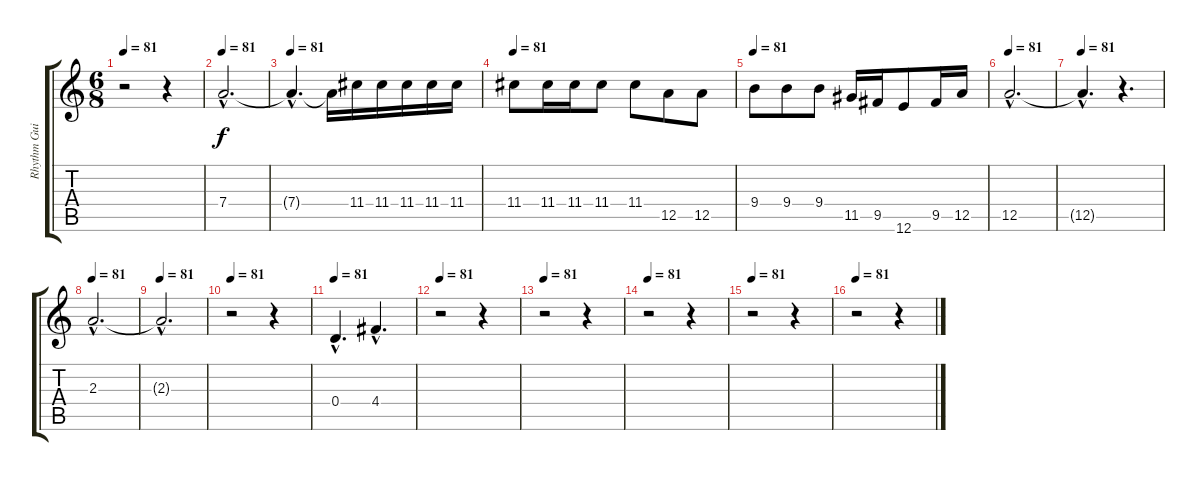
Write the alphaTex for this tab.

\track ("Rhythm Guitar 2" "Rhythm Gui") {instrument distortionguitar}
\staff {score tabs}
\tuning (E4 B3 G3 D3 A2 E2) {hide}
\ts (6 8)
\tempo 81
\clef g2
\ks c
r.2{dy f} r.4 |
\tempo 81
7.4{hac}.2{d} |
\tempo 81
7.4{hac t}.4{d} 7.4{t}.16 11.4.16 11.4.16 11.4.16 11.4.16 11.4.16 |
\tempo 81
11.4.8 11.4.16 11.4.16 11.4.8 11.4.8 12.5.8 12.5.8 |
\tempo 81
9.4.8 9.4.8 9.4.8 11.5.16 9.5.16 12.6.8 9.5.16 12.5.16 |
\tempo 81
12.5{hac}.2{d} |
\tempo 81
12.5{hac t}.4{d} r.4{d} |
\tempo 81
2.3{hac}.2{d} |
\tempo 81
2.3{hac t}.2{d} |
\tempo 81
r.2 r.4 |
\tempo 81
0.4{hac}.4{d} 4.4{hac}.4{d} |
\tempo 81
r.2 r.4 |
\tempo 81
r.2 r.4 |
\tempo 81
r.2 r.4 |
\tempo 81
r.2 r.4 |
\tempo 81
r.2 r.4
